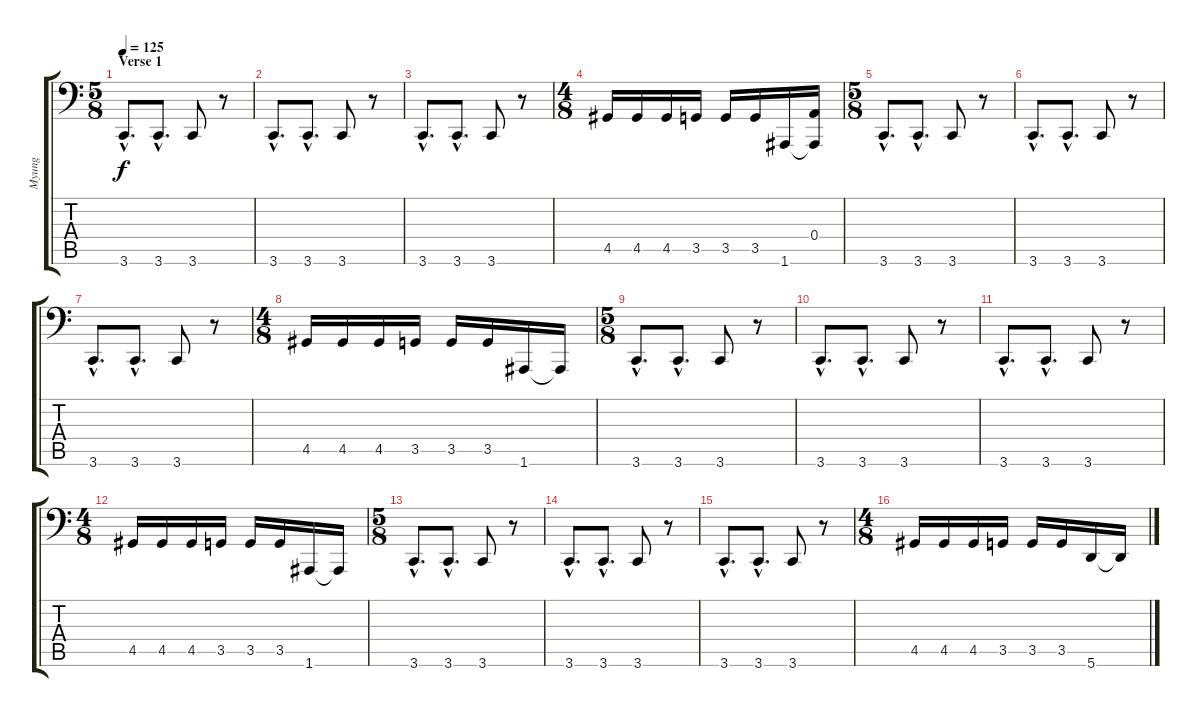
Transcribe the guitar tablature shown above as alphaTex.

\track ("Myung" "Myung") {instrument electricbassfinger}
\staff {score tabs}
\tuning (C3 G2 D2 A1 E1 A0) {hide}
\ts (5 8)
\section ("" "Verse 1")
\tempo 125
\clef f4
\ks c
3.6{hac}.8{d dy f} 3.6{hac}.8{d} 3.6.8 r.8 |
3.6{hac}.8{d} 3.6{hac}.8{d} 3.6.8 r.8 |
3.6{hac}.8{d} 3.6{hac}.8{d} 3.6.8 r.8 |
\ts (4 8)
4.5.16 4.5.16 4.5.16 3.5.16 3.5.16 3.5.16 1.6.16 (0.4 1.6{t}).16 |
\ts (5 8)
3.6{hac}.8{d} 3.6{hac}.8{d} 3.6.8 r.8 |
3.6{hac}.8{d} 3.6{hac}.8{d} 3.6.8 r.8 |
3.6{hac}.8{d} 3.6{hac}.8{d} 3.6.8 r.8 |
\ts (4 8)
4.5.16 4.5.16 4.5.16 3.5.16 3.5.16 3.5.16 1.6.16 1.6{t}.16 |
\ts (5 8)
3.6{hac}.8{d} 3.6{hac}.8{d} 3.6.8 r.8 |
3.6{hac}.8{d} 3.6{hac}.8{d} 3.6.8 r.8 |
3.6{hac}.8{d} 3.6{hac}.8{d} 3.6.8 r.8 |
\ts (4 8)
4.5.16 4.5.16 4.5.16 3.5.16 3.5.16 3.5.16 1.6.16 1.6{t}.16 |
\ts (5 8)
3.6{hac}.8{d} 3.6{hac}.8{d} 3.6.8 r.8 |
3.6{hac}.8{d} 3.6{hac}.8{d} 3.6.8 r.8 |
3.6{hac}.8{d} 3.6{hac}.8{d} 3.6.8 r.8 |
\ts (4 8)
4.5.16 4.5.16 4.5.16 3.5.16 3.5.16 3.5.16 5.6.16 5.6{t}.16
